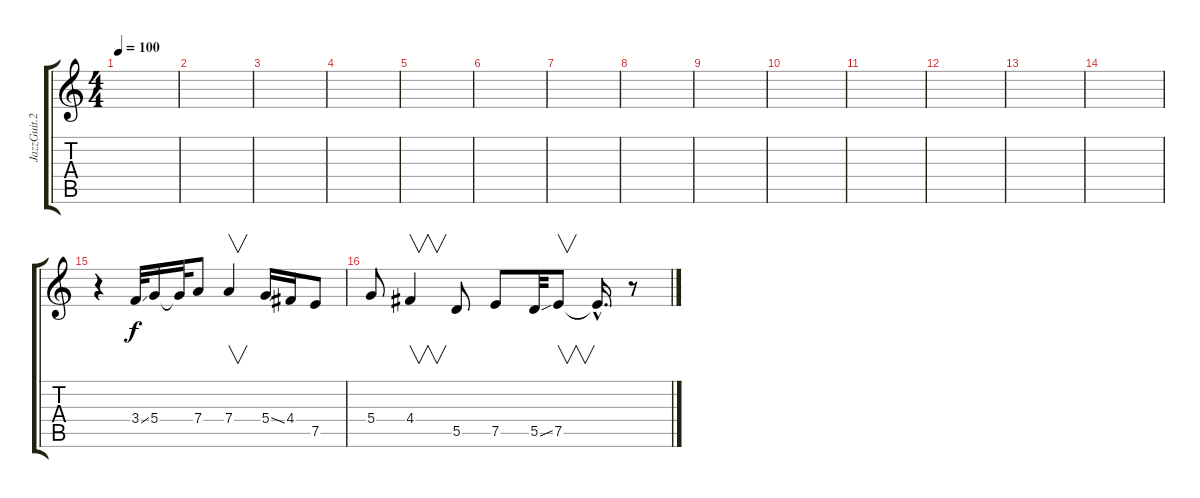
\track ("JazzGuit.2" "JazzGuit.2") {instrument electricguitarjazz}
\staff {score tabs}
\tuning (E4 B3 G3 D3 A2 E2) {hide}
\ts (4 4)
\tempo 100
\clef g2
\ks c
|
|
|
|
|
|
|
|
|
|
|
|
|
|
r.4 3.4{ss}.32 5.4.16 5.4{t}.32 7.4.8 7.4.4{v} 5.4{ss}.16 4.4.16 7.5.8 |
5.4.8 4.4.4{v} 5.5.8 7.5.8 5.5{ss}.32 7.5.8{v} 7.5{hac t}.16{d} r.8
